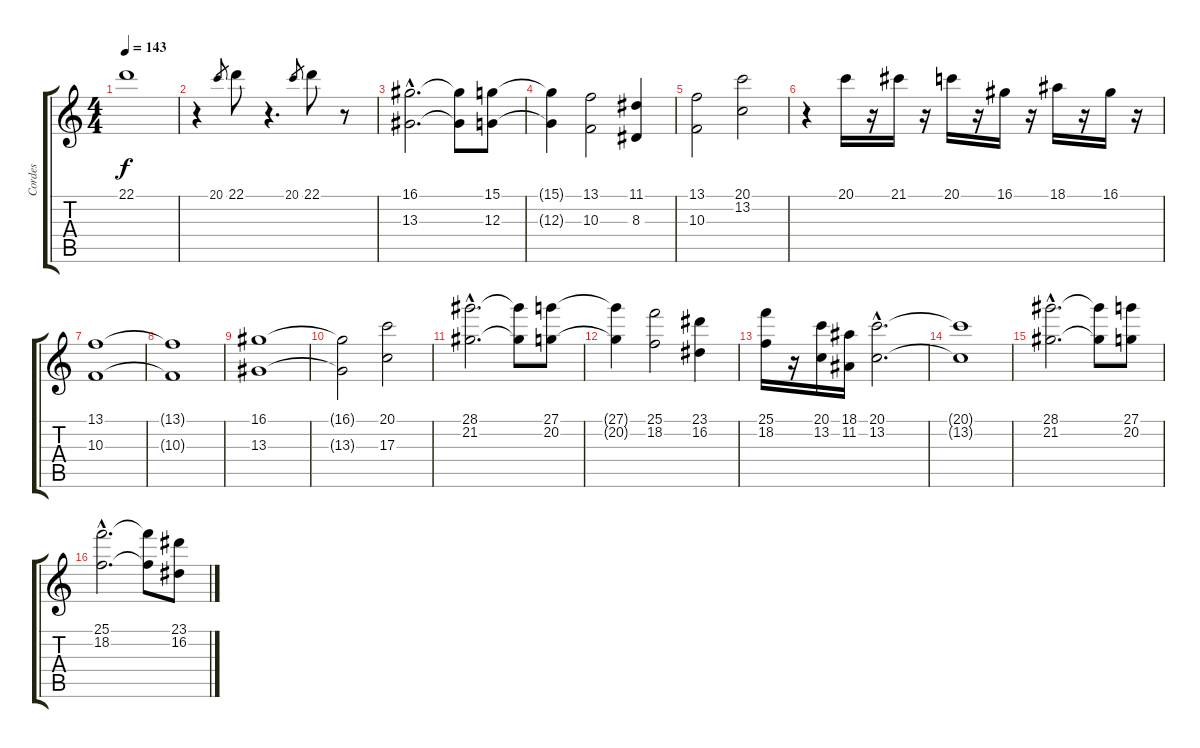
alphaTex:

\track ("Cordes" "Cordes") {instrument stringensemble1}
\staff {score tabs}
\tuning (E4 B3 G3 D3 A2 E2) {hide}
\ts (4 4)
\tempo 143
\clef g2
\ks c
22.1.1{dy f} |
r.4 20.1.8{gr} 22.1.8 r.4{d} 20.1.8{gr} 22.1.8 r.8 |
(16.1{hac} 13.3{hac}).2{d} (16.1{t} 13.3{t}).8 (15.1 12.3).8 |
(15.1{t} 12.3{t}).4 (13.1 10.3).2 (11.1 8.3).4 |
(13.1 10.3).2 (20.1 13.2).2 |
r.4 20.1.16 r.16 21.1.16 r.16 20.1.16 r.16 16.1.16 r.16 18.1.16 r.16 16.1.16 r.16 |
(13.1 10.3).1 |
(13.1{t} 10.3{t}).1 |
(16.1 13.3).1 |
(16.1{t} 13.3{t}).2 (20.1 17.3).2 |
(28.1{hac} 21.2{hac}).2{d} (28.1{t} 21.2{t}).8 (27.1 20.2).8 |
(27.1{t} 20.2{t}).4 (25.1 18.2).2 (23.1 16.2).4 |
(25.1 18.2).16 r.16 (20.1 13.2).16 (18.1 11.2).16 (20.1{hac} 13.2{hac}).2{d} |
(20.1{t} 13.2{t}).1 |
(28.1{hac} 21.2{hac}).2{d} (28.1{t} 21.2{t}).8 (27.1 20.2).8 |
(25.1{hac} 18.2{hac}).2{d} (25.1{t} 18.2{t}).8 (23.1 16.2).8
